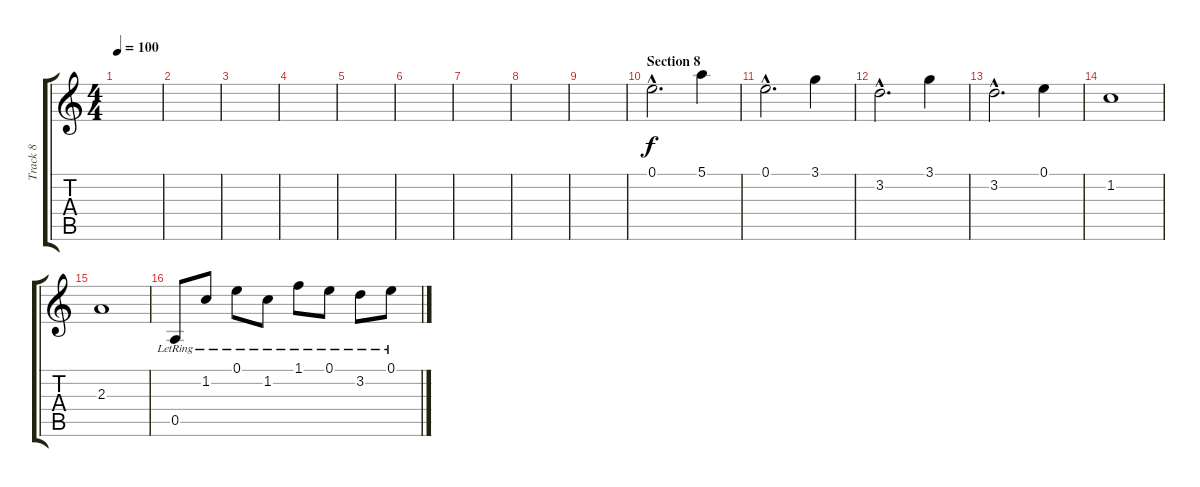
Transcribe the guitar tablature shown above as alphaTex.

\track ("Track 8" "Track 8") {instrument electricguitarjazz}
\staff {score tabs}
\tuning (E4 B3 G3 D3 A2 E2) {hide}
\ts (4 4)
\tempo 100
\clef g2
\ks c
|
|
|
|
|
|
|
|
|
\section ("" "Section 8")
0.1{hac}.2{d} 5.1.4 |
0.1{hac}.2{d} 3.1.4 |
3.2{hac}.2{d} 3.1.4 |
3.2{hac}.2{d} 0.1.4 |
1.2.1 |
2.3.1 |
0.5{lr}.8 1.2{lr}.8 0.1{lr}.8 1.2{lr}.8 1.1{lr}.8 0.1{lr}.8 3.2{lr}.8 0.1{lr}.8
